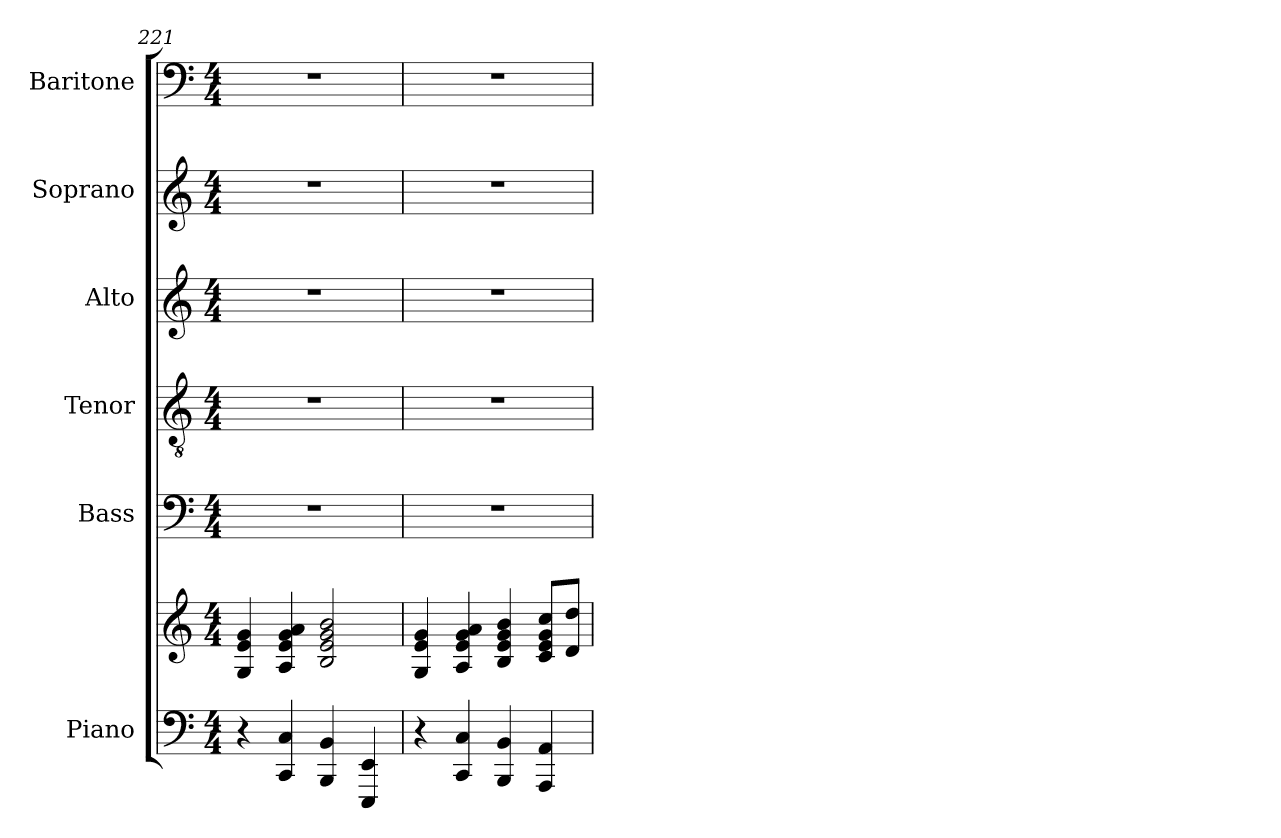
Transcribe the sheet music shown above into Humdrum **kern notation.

**kern	**kern	**kern	**kern	**kern	**kern	**kern
*part6	*part6	*part5	*part4	*part3	*part2	*part1
*staff7	*staff6	*staff5	*staff4	*staff3	*staff2	*staff1
*I"Piano	*	*I"Bass	*I"Tenor	*I"Alto	*I"Soprano	*I"Baritone
*	*	*I'B	*I'T	*I'A	*I'S	*
!!LO:LB:g=z
*clefF4	*clefG2	*clefF4	*clefGv2	*clefG2	*clefG2	*clefF4
*k[]	*k[]	*k[]	*k[]	*k[]	*k[]	*k[]
*M4/4	*M4/4	*M4/4	*M4/4	*M4/4	*M4/4	*M4/4
=221	=221	=221	=221	=221	=221	=221
*	*^	*	*	*	*	*
4r	4G/ 4e/ 4g/	2ryy	1r	1r	1r	1r	1r
4CC/ 4C/	4A/ 4e/ 4g/ 4a/	.	.	.	.	.	.
4BBB/ 4BB/	2B/ 2e/ 2g/ 2b/	2ryy	.	.	.	.	.
4EEE/ 4EE/	.	.	.	.	.	.	.
=222	=222	=222	=222	=222	=222	=222	=222
4r	4G/ 4e/ 4g/	2ryy	1r	1r	1r	1r	1r
4CC/ 4C/	4A/ 4e/ 4g/ 4a/	.	.	.	.	.	.
4BBB/ 4BB/	4B/ 4e/ 4g/ 4b/	2ryy	.	.	.	.	.
4AAA/ 4AA/	8c/ 8e/ 8g/ 8cc/L	.	.	.	.	.	.
.	8d/ 8dd/J	.	.	.	.	.	.
*	*v	*v	*	*	*	*	*
=	=	=	=	=	=	=
*-	*-	*-	*-	*-	*-	*-
